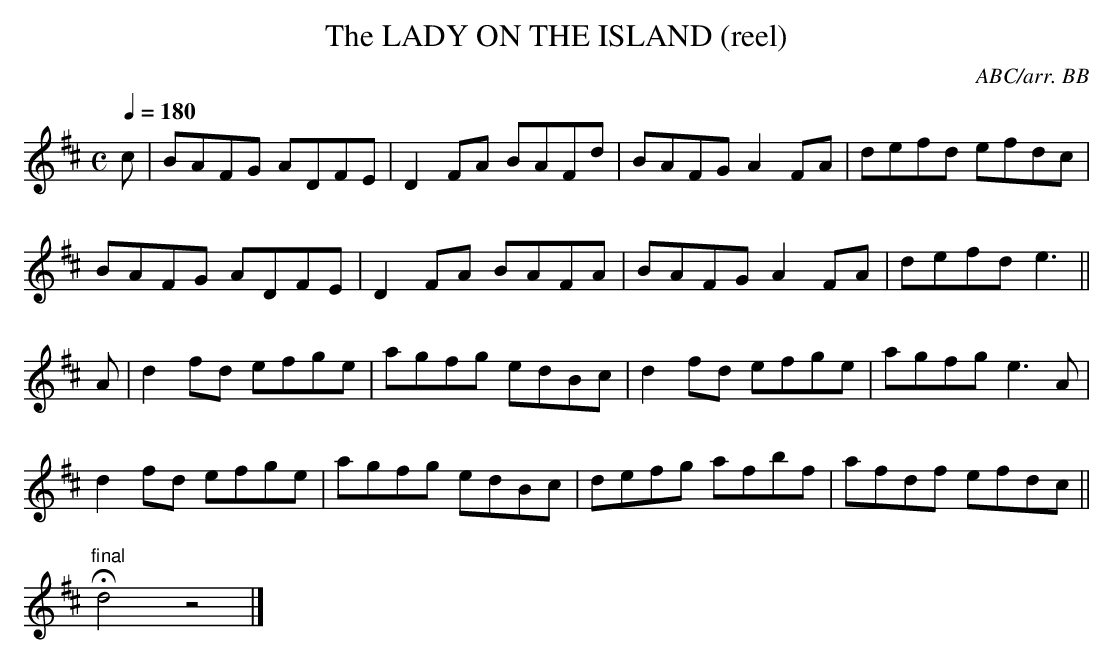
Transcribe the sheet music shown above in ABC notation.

X:1
T:LADY ON THE ISLAND (reel), The
C:ABC/arr. BB
M:C
L:1/8
Q:1/4=180
K:D
c|BAFG ADFE|D2FA BAFd|BAFG A2FA|defd efdc|
BAFG ADFE|D2FA BAFA|BAFG A2FA|defd e3||
A|d2fd efge|agfg edBc|d2fd efge|agfg e3A|
d2fd efge|agfg edBc|defg afbf|afdf efdc||
"final"Hd4z4|]
